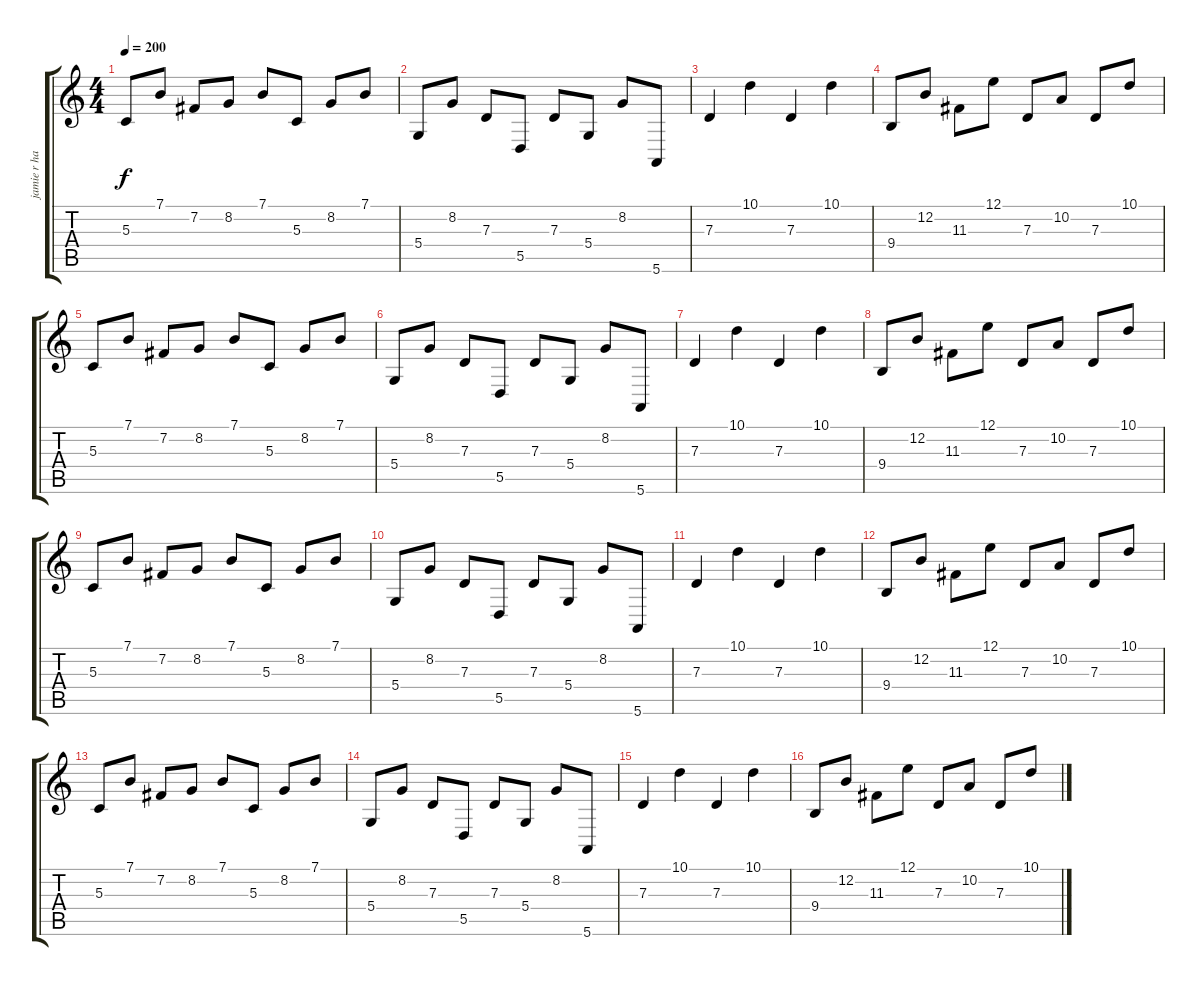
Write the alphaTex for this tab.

\track ("jamie r hand" "jamie r ha") {instrument acousticgrandpiano}
\staff {score tabs}
\tuning (E4 B3 G3 D3 A2 E2) {hide}
\ts (4 4)
\tempo 200
\clef g2
\ks c
5.3.8{dy f} 7.1.8 7.2.8 8.2.8 7.1.8 5.3.8 8.2.8 7.1.8 |
5.4.8 8.2.8 7.3.8 5.5.8 7.3.8 5.4.8 8.2.8 5.6.8 |
7.3.4 10.1.4 7.3.4 10.1.4 |
9.4.8 12.2.8 11.3.8 12.1.8 7.3.8 10.2.8 7.3.8 10.1.8 |
5.3.8 7.1.8 7.2.8 8.2.8 7.1.8 5.3.8 8.2.8 7.1.8 |
5.4.8 8.2.8 7.3.8 5.5.8 7.3.8 5.4.8 8.2.8 5.6.8 |
7.3.4 10.1.4 7.3.4 10.1.4 |
9.4.8 12.2.8 11.3.8 12.1.8 7.3.8 10.2.8 7.3.8 10.1.8 |
5.3.8 7.1.8 7.2.8 8.2.8 7.1.8 5.3.8 8.2.8 7.1.8 |
5.4.8 8.2.8 7.3.8 5.5.8 7.3.8 5.4.8 8.2.8 5.6.8 |
7.3.4 10.1.4 7.3.4 10.1.4 |
9.4.8 12.2.8 11.3.8 12.1.8 7.3.8 10.2.8 7.3.8 10.1.8 |
5.3.8 7.1.8 7.2.8 8.2.8 7.1.8 5.3.8 8.2.8 7.1.8 |
5.4.8 8.2.8 7.3.8 5.5.8 7.3.8 5.4.8 8.2.8 5.6.8 |
7.3.4 10.1.4 7.3.4 10.1.4 |
9.4.8 12.2.8 11.3.8 12.1.8 7.3.8 10.2.8 7.3.8 10.1.8
